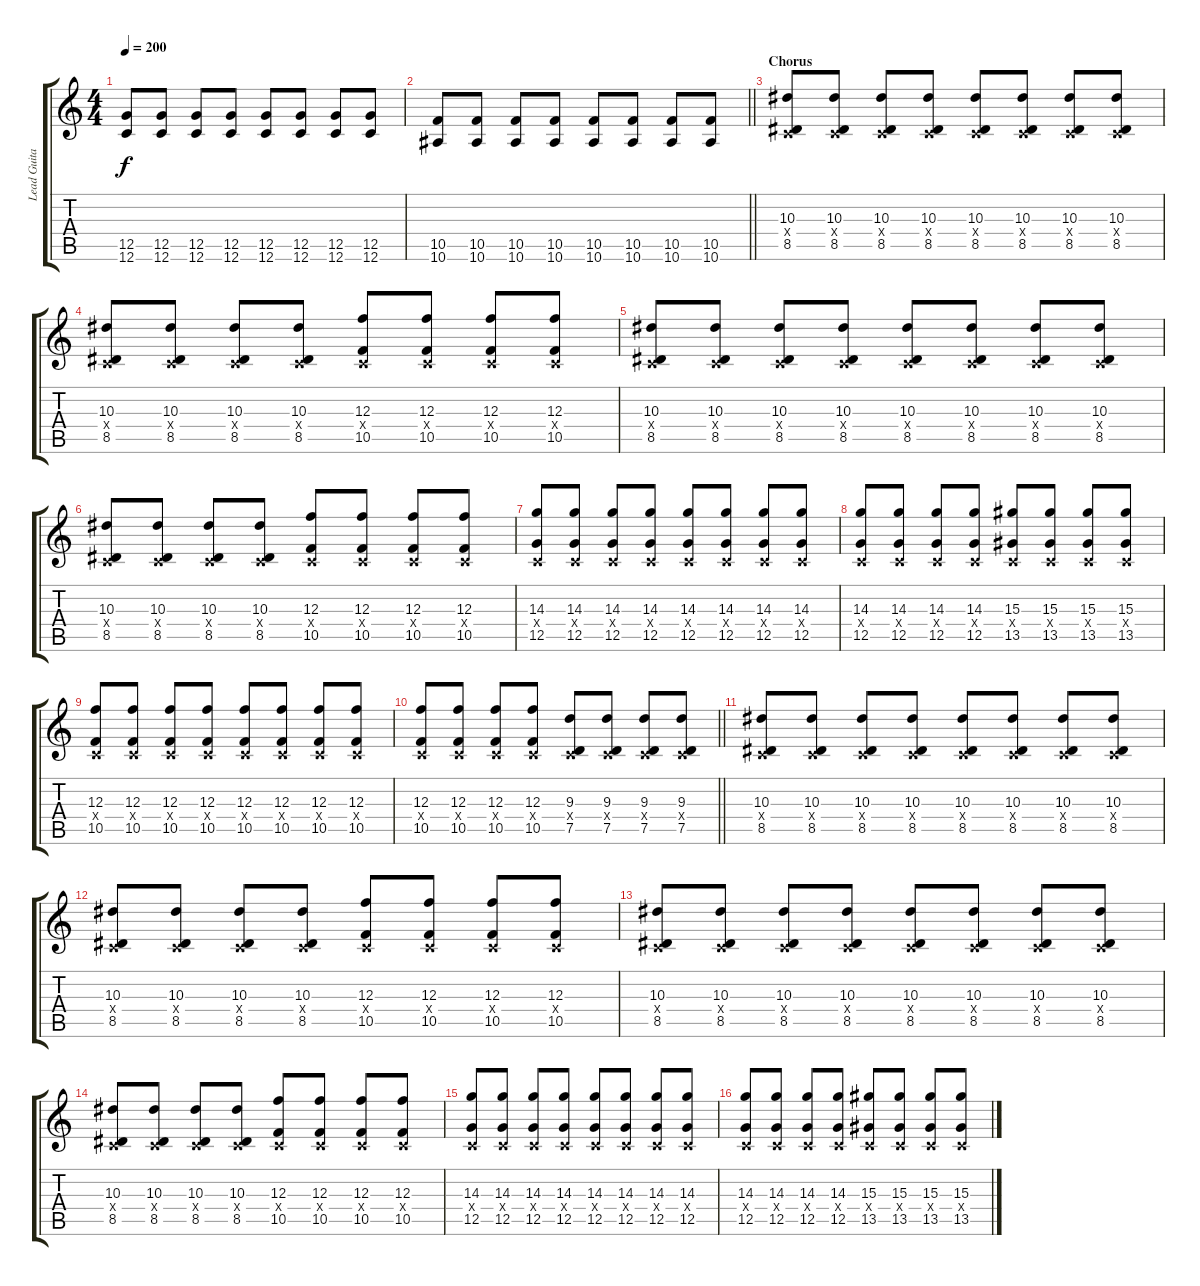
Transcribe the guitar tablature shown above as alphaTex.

\track ("Lead Guitar" "Lead Guita") {instrument distortionguitar}
\staff {score tabs}
\tuning (D4 A3 F3 C3 G2 C2) {hide}
\ts (4 4)
\tempo 200
\clef g2
\ks c
(12.5 12.6).8{dy f} (12.5 12.6).8 (12.5 12.6).8 (12.5 12.6).8 (12.5 12.6).8 (12.5 12.6).8 (12.5 12.6).8 (12.5 12.6).8 |
\barLineRight lightlight
(10.5 10.6).8 (10.5 10.6).8 (10.5 10.6).8 (10.5 10.6).8 (10.5 10.6).8 (10.5 10.6).8 (10.5 10.6).8 (10.5 10.6).8 |
\section ("" "Chorus")
(10.3 0.4{x} 8.5).8 (10.3 0.4{x} 8.5).8 (10.3 0.4{x} 8.5).8 (10.3 0.4{x} 8.5).8 (10.3 0.4{x} 8.5).8 (10.3 0.4{x} 8.5).8 (10.3 0.4{x} 8.5).8 (10.3 0.4{x} 8.5).8 |
(10.3 0.4{x} 8.5).8 (10.3 0.4{x} 8.5).8 (10.3 0.4{x} 8.5).8 (10.3 0.4{x} 8.5).8 (12.3 0.4{x} 10.5).8 (12.3 0.4{x} 10.5).8 (12.3 0.4{x} 10.5).8 (12.3 0.4{x} 10.5).8 |
(10.3 0.4{x} 8.5).8 (10.3 0.4{x} 8.5).8 (10.3 0.4{x} 8.5).8 (10.3 0.4{x} 8.5).8 (10.3 0.4{x} 8.5).8 (10.3 0.4{x} 8.5).8 (10.3 0.4{x} 8.5).8 (10.3 0.4{x} 8.5).8 |
(10.3 0.4{x} 8.5).8 (10.3 0.4{x} 8.5).8 (10.3 0.4{x} 8.5).8 (10.3 0.4{x} 8.5).8 (12.3 0.4{x} 10.5).8 (12.3 0.4{x} 10.5).8 (12.3 0.4{x} 10.5).8 (12.3 0.4{x} 10.5).8 |
(14.3 0.4{x} 12.5).8 (14.3 0.4{x} 12.5).8 (14.3 0.4{x} 12.5).8 (14.3 0.4{x} 12.5).8 (14.3 0.4{x} 12.5).8 (14.3 0.4{x} 12.5).8 (14.3 0.4{x} 12.5).8 (14.3 0.4{x} 12.5).8 |
(14.3 0.4{x} 12.5).8 (14.3 0.4{x} 12.5).8 (14.3 0.4{x} 12.5).8 (14.3 0.4{x} 12.5).8 (15.3 0.4{x} 13.5).8 (15.3 0.4{x} 13.5).8 (15.3 0.4{x} 13.5).8 (15.3 0.4{x} 13.5).8 |
(12.3 0.4{x} 10.5).8 (12.3 0.4{x} 10.5).8 (12.3 0.4{x} 10.5).8 (12.3 0.4{x} 10.5).8 (12.3 0.4{x} 10.5).8 (12.3 0.4{x} 10.5).8 (12.3 0.4{x} 10.5).8 (12.3 0.4{x} 10.5).8 |
\barLineRight lightlight
(12.3 0.4{x} 10.5).8 (12.3 0.4{x} 10.5).8 (12.3 0.4{x} 10.5).8 (12.3 0.4{x} 10.5).8 (9.3 0.4{x} 7.5).8 (9.3 0.4{x} 7.5).8 (9.3 0.4{x} 7.5).8 (9.3 0.4{x} 7.5).8 |
(10.3 0.4{x} 8.5).8 (10.3 0.4{x} 8.5).8 (10.3 0.4{x} 8.5).8 (10.3 0.4{x} 8.5).8 (10.3 0.4{x} 8.5).8 (10.3 0.4{x} 8.5).8 (10.3 0.4{x} 8.5).8 (10.3 0.4{x} 8.5).8 |
(10.3 0.4{x} 8.5).8 (10.3 0.4{x} 8.5).8 (10.3 0.4{x} 8.5).8 (10.3 0.4{x} 8.5).8 (12.3 0.4{x} 10.5).8 (12.3 0.4{x} 10.5).8 (12.3 0.4{x} 10.5).8 (12.3 0.4{x} 10.5).8 |
(10.3 0.4{x} 8.5).8 (10.3 0.4{x} 8.5).8 (10.3 0.4{x} 8.5).8 (10.3 0.4{x} 8.5).8 (10.3 0.4{x} 8.5).8 (10.3 0.4{x} 8.5).8 (10.3 0.4{x} 8.5).8 (10.3 0.4{x} 8.5).8 |
(10.3 0.4{x} 8.5).8 (10.3 0.4{x} 8.5).8 (10.3 0.4{x} 8.5).8 (10.3 0.4{x} 8.5).8 (12.3 0.4{x} 10.5).8 (12.3 0.4{x} 10.5).8 (12.3 0.4{x} 10.5).8 (12.3 0.4{x} 10.5).8 |
(14.3 0.4{x} 12.5).8 (14.3 0.4{x} 12.5).8 (14.3 0.4{x} 12.5).8 (14.3 0.4{x} 12.5).8 (14.3 0.4{x} 12.5).8 (14.3 0.4{x} 12.5).8 (14.3 0.4{x} 12.5).8 (14.3 0.4{x} 12.5).8 |
(14.3 0.4{x} 12.5).8 (14.3 0.4{x} 12.5).8 (14.3 0.4{x} 12.5).8 (14.3 0.4{x} 12.5).8 (15.3 0.4{x} 13.5).8 (15.3 0.4{x} 13.5).8 (15.3 0.4{x} 13.5).8 (15.3 0.4{x} 13.5).8
